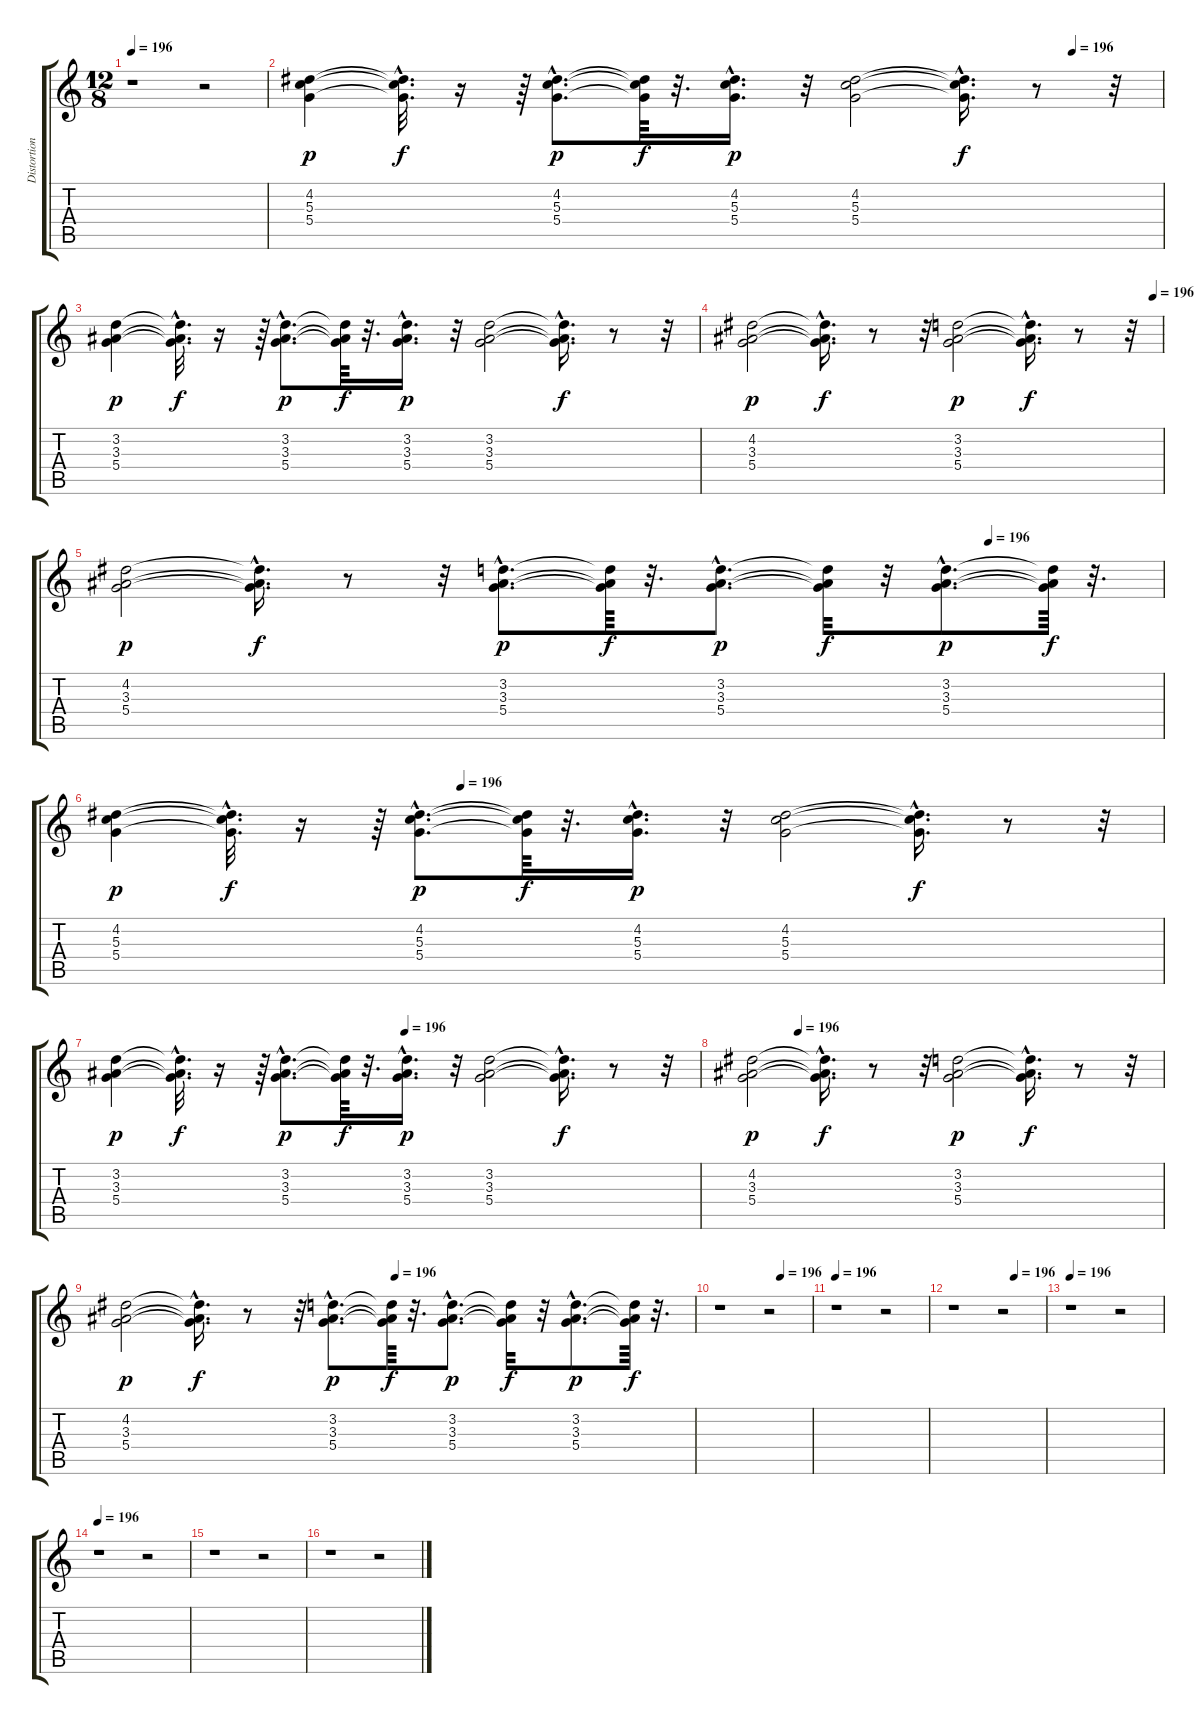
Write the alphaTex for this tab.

\track ("Distortion" "Distortion") {instrument distortionguitar}
\staff {score tabs}
\tuning (E4 B3 G3 D3 A2 E2) {hide}
\ts (12 8)
\tempo 196
\clef g2
\ks c
r.1{dy p} r.2 |
\tempo (196 0.8958333333333334)
(4.2 5.3 5.4).4 (4.2{hac t} 5.3{hac t} 5.4{hac t}).32{d dy f} r.16 r.64 (4.2{hac} 5.3{hac} 5.4{hac}).8{d dy p} (4.2{t} 5.3{t} 5.4{t}).64{dy f} r.32{d} (4.2{hac} 5.3{hac} 5.4{hac}).16{d dy p} r.32 (4.2 5.3 5.4).2 (4.2{hac t} 5.3{hac t} 5.4{hac t}).16{d dy f} r.8 r.32 |
(3.2 3.3 5.4).4{dy p} (3.2{hac t} 3.3{hac t} 5.4{hac t}).32{d dy f} r.16 r.64 (3.2{hac} 3.3{hac} 5.4{hac}).8{d dy p} (3.2{t} 3.3{t} 5.4{t}).64{dy f} r.32{d} (3.2{hac} 3.3{hac} 5.4{hac}).16{d dy p} r.32 (3.2 3.3 5.4).2 (3.2{hac t} 3.3{hac t} 5.4{hac t}).16{d dy f} r.8 r.32 |
\tempo (196 0.9791666666666666)
(4.2 3.3 5.4).2{dy p} (4.2{hac t} 3.3{hac t} 5.4{hac t}).16{d dy f} r.8 r.32 (3.2 3.3 5.4).2{dy p} (3.2{hac t} 3.3{hac t} 5.4{hac t}).16{d dy f} r.8 r.32 |
\tempo (196 0.8333333333333334)
(4.2 3.3 5.4).2{dy p} (4.2{hac t} 3.3{hac t} 5.4{hac t}).16{d dy f} r.8 r.32 (3.2{hac} 3.3{hac} 5.4{hac}).8{d dy p} (3.2{t} 3.3{t} 5.4{t}).64{dy f} r.32{d} (3.2{hac} 3.3{hac} 5.4{hac}).8{d dy p} (3.2{t} 3.3{t} 5.4{t}).32{dy f} r.32 (3.2{hac} 3.3{hac} 5.4{hac}).8{d dy p} (3.2{t} 3.3{t} 5.4{t}).64{dy f} r.32{d} |
\tempo (196 0.3333333333333333)
(4.2 5.3 5.4).4{dy p} (4.2{hac t} 5.3{hac t} 5.4{hac t}).32{d dy f} r.16 r.64 (4.2{hac} 5.3{hac} 5.4{hac}).8{d dy p} (4.2{t} 5.3{t} 5.4{t}).64{dy f} r.32{d} (4.2{hac} 5.3{hac} 5.4{hac}).16{d dy p} r.32 (4.2 5.3 5.4).2 (4.2{hac t} 5.3{hac t} 5.4{hac t}).16{d dy f} r.8 r.32 |
\tempo (196 0.5)
(3.2 3.3 5.4).4{dy p} (3.2{hac t} 3.3{hac t} 5.4{hac t}).32{d dy f} r.16 r.64 (3.2{hac} 3.3{hac} 5.4{hac}).8{d dy p} (3.2{t} 3.3{t} 5.4{t}).64{dy f} r.32{d} (3.2{hac} 3.3{hac} 5.4{hac}).16{d dy p} r.32 (3.2 3.3 5.4).2 (3.2{hac t} 3.3{hac t} 5.4{hac t}).16{d dy f} r.8 r.32 |
\tempo (196 0.125)
(4.2 3.3 5.4).2{dy p} (4.2{hac t} 3.3{hac t} 5.4{hac t}).16{d dy f} r.8 r.32 (3.2 3.3 5.4).2{dy p} (3.2{hac t} 3.3{hac t} 5.4{hac t}).16{d dy f} r.8 r.32 |
\tempo (196 0.4791666666666667)
(4.2 3.3 5.4).2{dy p} (4.2{hac t} 3.3{hac t} 5.4{hac t}).16{d dy f} r.8 r.32 (3.2{hac} 3.3{hac} 5.4{hac}).8{d dy p} (3.2{t} 3.3{t} 5.4{t}).64{dy f} r.32{d} (3.2{hac} 3.3{hac} 5.4{hac}).8{d dy p} (3.2{t} 3.3{t} 5.4{t}).32{dy f} r.32 (3.2{hac} 3.3{hac} 5.4{hac}).8{d dy p} (3.2{t} 3.3{t} 5.4{t}).64{dy f} r.32{d} |
\tempo (196 0.6666666666666666)
r.1 r.2 |
\tempo 196
r.1 r.2 |
\tempo (196 0.6666666666666666)
r.1 r.2 |
\tempo 196
r.1 r.2 |
\tempo 196
r.1 r.2 |
r.1 r.2 |
r.1 r.2
